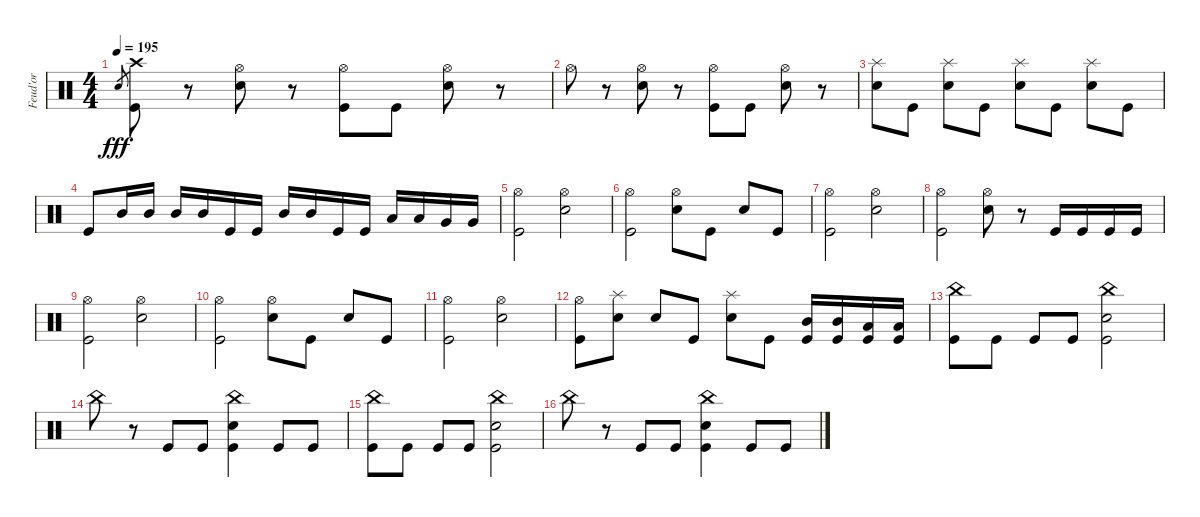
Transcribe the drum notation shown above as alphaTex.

\track ("Feud'or" "Feud'or") {instrument percussion}
\staff {score}
\articulation defaults
\ts (4 4)
\tempo 195
\clef neutral
\ks c "Snare (hit) 2".8{gr dy fff}
("Crash high (hit)" "Kick (hit)").8 r.8 ("Hi-Hat (open)" "Snare (hit) 2").8 r.8 ("Hi-Hat (open)" "Kick (hit)").8 "Kick (hit)".8 ("Hi-Hat (open)" "Snare (hit) 2").8 r.8 |
"Hi-Hat (open)".8 r.8 ("Hi-Hat (open)" "Snare (hit) 2").8 r.8 ("Hi-Hat (open)" "Kick (hit)").8 "Kick (hit)".8 ("Hi-Hat (open)" "Snare (hit) 2").8 r.8 |
("Splash (hit)" "Snare (hit) 2").8 "Kick (hit)".8 ("Splash (hit)" "Snare (hit) 2").8 "Kick (hit)".8 ("Splash (hit)" "Snare (hit) 2").8 "Kick (hit)".8 ("Splash (hit)" "Snare (hit) 2").8 "Kick (hit)".8 |
"Kick (hit)".8 "Mid Tom (hit)".16 "Mid Tom (hit)".16 "Mid Tom (hit)".16 "Mid Tom (hit)".16 "Kick (hit)".16 "Kick (hit)".16 "Mid Tom (hit)".16 "Mid Tom (hit)".16 "Kick (hit)".16 "Kick (hit)".16 "Low Tom (hit)".16 "Low Tom (hit)".16 "Very Low Tom (hit)".16 "Very Low Tom (hit)".16 |
("Hi-Hat (open)" "Kick (hit)").2 ("Hi-Hat (open)" "Snare (hit) 2").2 |
("Hi-Hat (open)" "Kick (hit)").2 ("Hi-Hat (open)" "Snare (hit) 2").8 "Kick (hit)".8 "Snare (hit) 2".8 "Kick (hit)".8 |
("Hi-Hat (open)" "Kick (hit)").2 ("Hi-Hat (open)" "Snare (hit) 2").2 |
("Hi-Hat (open)" "Kick (hit)").2 ("Hi-Hat (open)" "Snare (hit) 2").8 r.8 "Kick (hit)".16 "Kick (hit)".16 "Kick (hit)".16 "Kick (hit)".16 |
("Hi-Hat (open)" "Kick (hit)").2 ("Hi-Hat (open)" "Snare (hit) 2").2 |
("Hi-Hat (open)" "Kick (hit)").2 ("Hi-Hat (open)" "Snare (hit) 2").8 "Kick (hit)".8 "Snare (hit) 2".8 "Kick (hit)".8 |
("Hi-Hat (open)" "Kick (hit)").2 ("Hi-Hat (open)" "Snare (hit) 2").2 |
("Hi-Hat (open)" "Kick (hit)").8 ("Splash (hit)" "Snare (hit) 2").8 "Snare (hit) 2".8 "Kick (hit)".8 ("Splash (hit)" "Snare (hit) 2").8 "Kick (hit)".8 ("Mid Tom (hit)" "Kick (hit)").16 ("Mid Tom (hit)" "Kick (hit)").16 ("Low Tom (hit)" "Kick (hit)").16 ("Low Tom (hit)" "Kick (hit)").16 |
("China (hit)" "Kick (hit)").8 "Kick (hit)".8 "Kick (hit)".8 "Kick (hit)".8 ("China (hit)" "Snare (hit) 2" "Kick (hit)").2 |
"China (hit)".8 r.8 "Kick (hit)".8 "Kick (hit)".8 ("China (hit)" "Snare (hit) 2" "Kick (hit)").4 "Kick (hit)".8 "Kick (hit)".8 |
("China (hit)" "Kick (hit)").8 "Kick (hit)".8 "Kick (hit)".8 "Kick (hit)".8 ("China (hit)" "Snare (hit) 2" "Kick (hit)").2 |
"China (hit)".8 r.8 "Kick (hit)".8 "Kick (hit)".8 ("China (hit)" "Snare (hit) 2" "Kick (hit)").4 "Kick (hit)".8 "Kick (hit)".8
